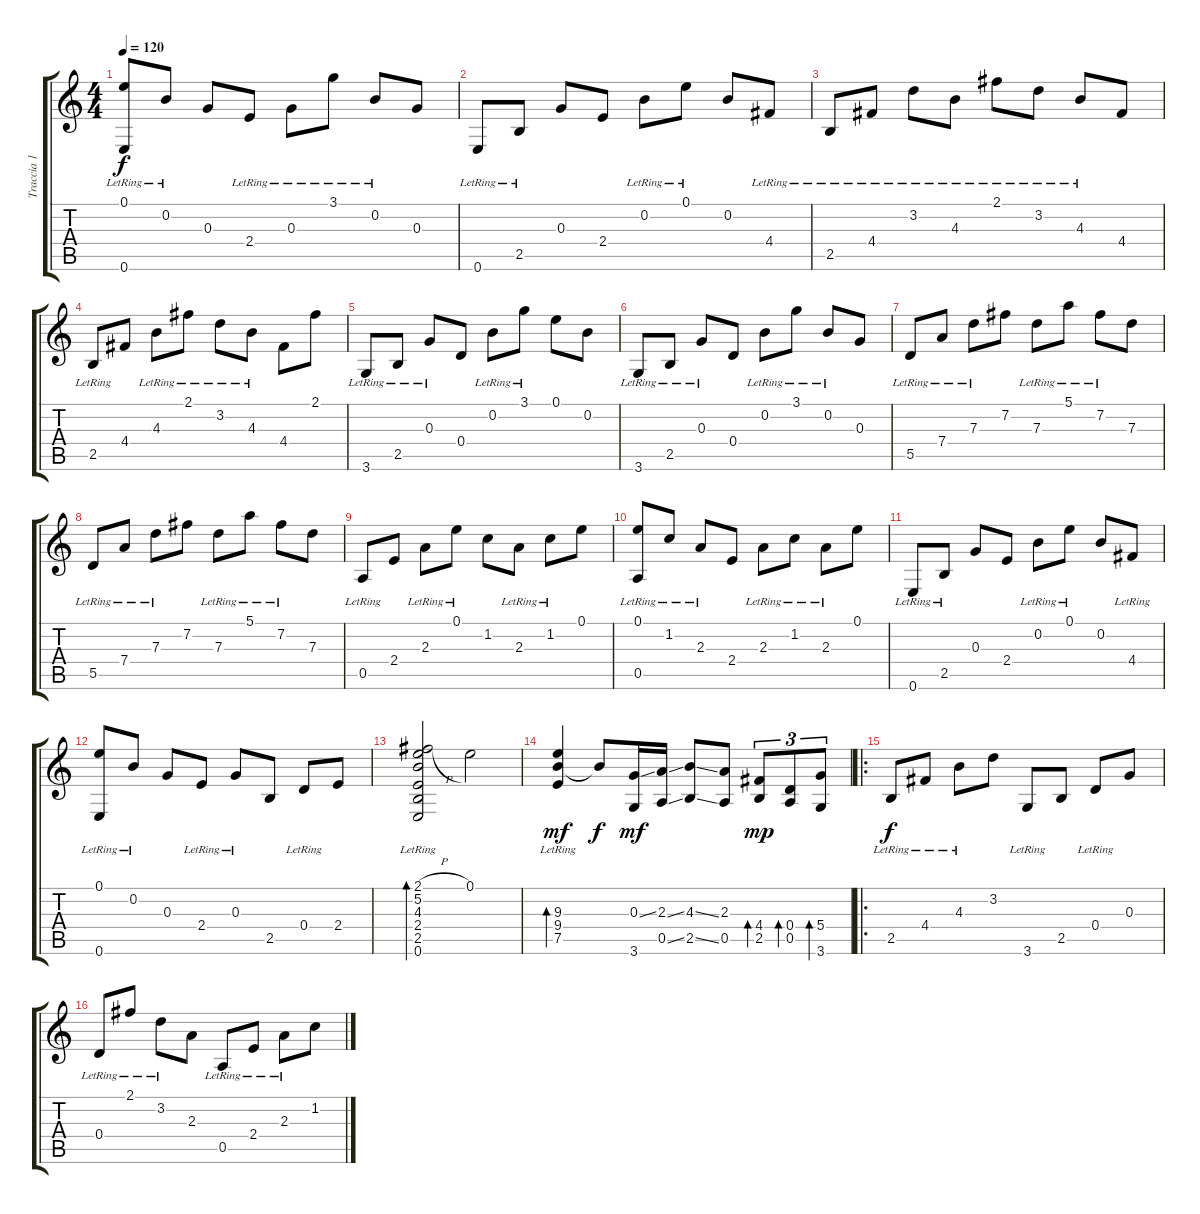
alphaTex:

\track ("Traccia 1" "Traccia 1") {instrument acousticguitarnylon}
\staff {score tabs}
\tuning (E4 B3 G3 D3 A2 E2) {hide}
\ts (4 4)
\tempo 120
\clef g2
\ks c
(0.1{lr} 0.6{lr}).8{dy f} 0.2{lr}.8 0.3.8 2.4{lr}.8 0.3{lr}.8 3.1{lr}.8 0.2{lr}.8 0.3.8 |
0.6{lr}.8 2.5{lr}.8 0.3.8 2.4.8 0.2{lr}.8 0.1{lr}.8 0.2.8 4.4{lr}.8 |
2.5{lr}.8 4.4{lr}.8 3.2{lr}.8 4.3{lr}.8 2.1{lr}.8 3.2{lr}.8 4.3{lr}.8 4.4.8 |
2.5{lr}.8 4.4.8 4.3{lr}.8 2.1{lr}.8 3.2{lr}.8 4.3{lr}.8 4.4.8 2.1.8 |
3.6{lr}.8 2.5{lr}.8 0.3{lr}.8 0.4.8 0.2{lr}.8 3.1{lr}.8 0.1.8 0.2.8 |
3.6{lr}.8 2.5{lr}.8 0.3{lr}.8 0.4.8 0.2{lr}.8 3.1{lr}.8 0.2{lr}.8 0.3.8 |
5.5{lr}.8 7.4{lr}.8 7.3{lr}.8 7.2.8 7.3{lr}.8 5.1{lr}.8 7.2{lr}.8 7.3.8 |
5.5{lr}.8 7.4{lr}.8 7.3{lr}.8 7.2.8 7.3{lr}.8 5.1{lr}.8 7.2{lr}.8 7.3.8 |
0.5{lr}.8 2.4.8 2.3{lr}.8 0.1{lr}.8 1.2.8 2.3{lr}.8 1.2{lr}.8 0.1.8 |
(0.1{lr} 0.5{lr}).8 1.2{lr}.8 2.3{lr}.8 2.4.8 2.3{lr}.8 1.2{lr}.8 2.3{lr}.8 0.1.8 |
0.6{lr}.8 2.5{lr}.8 0.3.8 2.4.8 0.2{lr}.8 0.1{lr}.8 0.2.8 4.4{lr}.8 |
(0.1{lr} 0.6{lr}).8 0.2{lr}.8 0.3.8 2.4{lr}.8 0.3{lr}.8 2.5.8 0.4{lr}.8 2.4.8 |
(2.1{h} 5.2{lr} 4.3{lr} 2.4{lr} 2.5{lr} 0.6{lr}).2{bd 240} 0.1.2 |
(9.3{lr} 9.4 7.5).4{bd 240 dy mf} 9.4{t}.8{dy f} (0.3{ss} 3.6).16{dy mf} (2.3{ss} 0.5{ss}).16 (4.3{ss} 2.5{ss}).8 (2.3 0.5).8 (4.4 2.5).8{tu (3 2) bd 120 dy mp} (0.4 0.5).8{tu (3 2) bd 120} (5.4 3.6).8{tu (3 2) bd 120} |
\ro
2.5{lr}.8{dy f} 4.4{lr}.8 4.3{lr}.8 3.2.8 3.6{lr}.8 2.5.8 0.4{lr}.8 0.3.8 |
0.4{lr}.8 2.1{lr}.8 3.2{lr}.8 2.3.8 0.5{lr}.8 2.4{lr}.8 2.3{lr}.8 1.2.8
